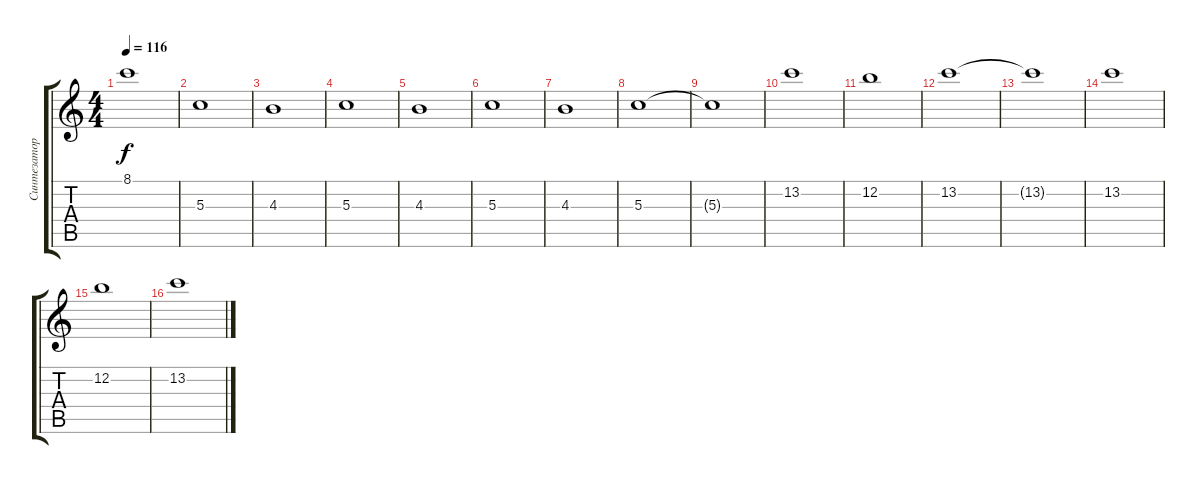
\track ("Синтезатор" "Синтезатор") {instrument acousticguitarsteel}
\staff {score tabs}
\tuning (E4 B3 G3 D3 A2 E2) {hide}
\ts (4 4)
\tempo 116
\clef g2
\ks c
8.1{t}.1{dy f} |
5.3.1 |
4.3.1 |
5.3.1 |
4.3.1 |
5.3.1 |
4.3.1 |
5.3.1 |
5.3{t}.1 |
13.2.1{instrument tremolostrings} |
12.2.1 |
13.2.1 |
13.2{t}.1 |
13.2.1{instrument tremolostrings} |
12.2.1 |
13.2.1
